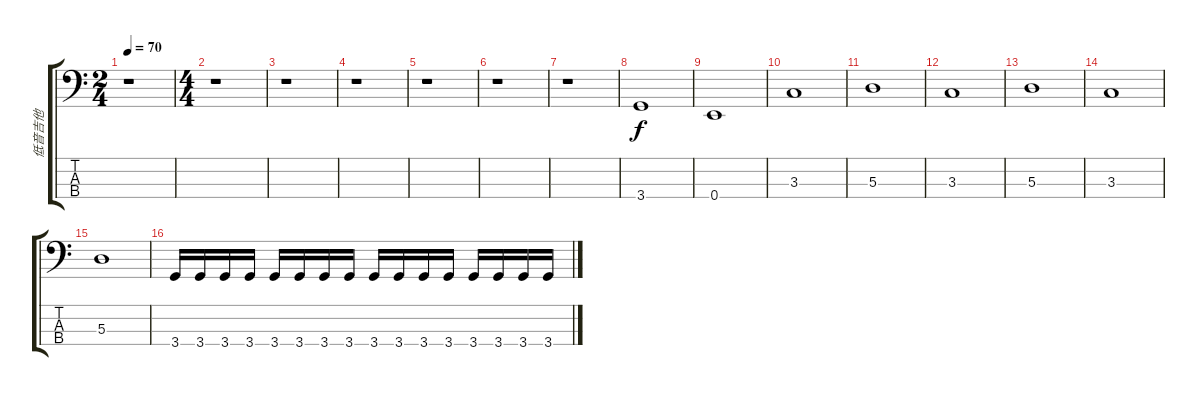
\track ("低音吉他" "低音吉他") {instrument electricbassfinger}
\staff {score tabs}
\tuning (G2 D2 A1 E1) {hide}
\ts (2 4)
\tempo 70
\clef f4
\ks c
r.1{dy f instrument electricbassfinger} |
\ts (4 4)
r.1 |
r.1 |
r.1 |
r.1 |
r.1 |
r.1 |
3.4.1 |
0.4.1 |
3.3.1 |
5.3.1 |
3.3.1 |
5.3.1 |
3.3.1 |
5.3.1 |
3.4.16 3.4.16 3.4.16 3.4.16 3.4.16 3.4.16 3.4.16 3.4.16 3.4.16 3.4.16 3.4.16 3.4.16 3.4.16 3.4.16 3.4.16 3.4.16
